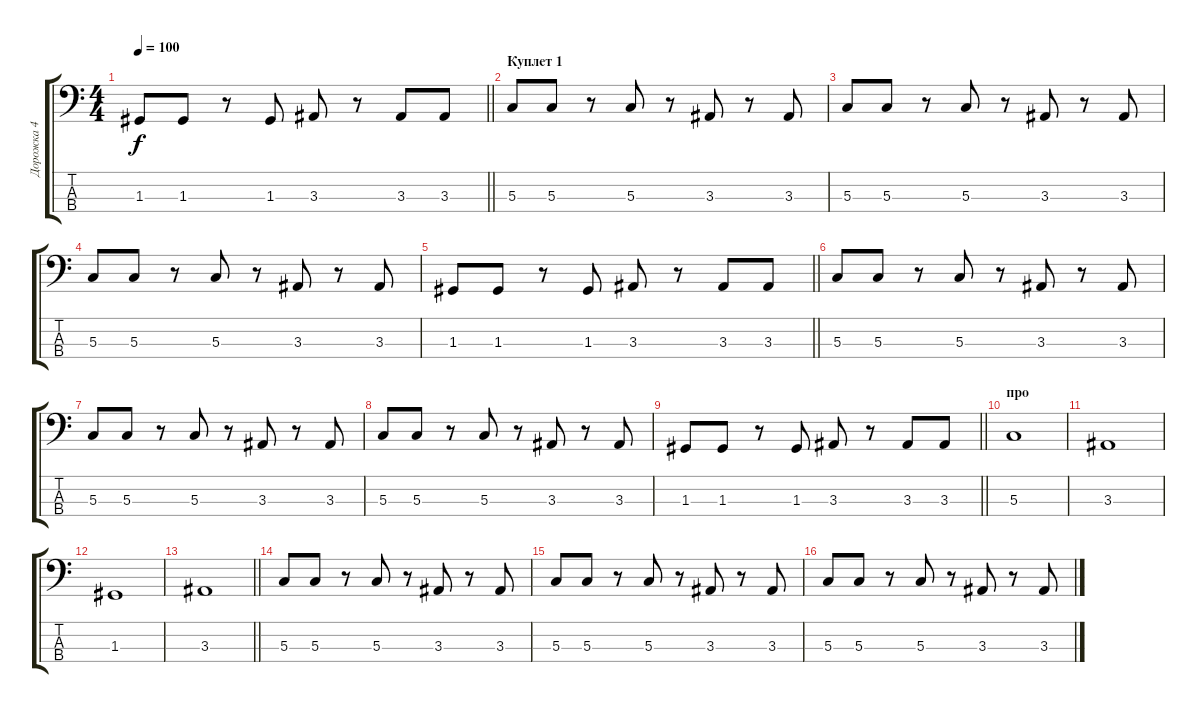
\track ("Дорожка 4" "Дорожка 4") {instrument electricbassfinger}
\staff {score tabs}
\tuning (F2 C2 G1 C1) {hide}
\ts (4 4)
\tempo 100
\clef f4
\barLineRight lightlight
\ks c
1.3.8{dy f} 1.3.8 r.8 1.3.8 3.3.8 r.8 3.3.8 3.3.8 |
\section ("" "Куплет 1")
5.3.8 5.3.8 r.8 5.3.8 r.8 3.3.8 r.8 3.3.8 |
5.3.8 5.3.8 r.8 5.3.8 r.8 3.3.8 r.8 3.3.8 |
5.3.8 5.3.8 r.8 5.3.8 r.8 3.3.8 r.8 3.3.8 |
\barLineRight lightlight
1.3.8 1.3.8 r.8 1.3.8 3.3.8 r.8 3.3.8 3.3.8 |
5.3.8 5.3.8 r.8 5.3.8 r.8 3.3.8 r.8 3.3.8 |
5.3.8 5.3.8 r.8 5.3.8 r.8 3.3.8 r.8 3.3.8 |
5.3.8 5.3.8 r.8 5.3.8 r.8 3.3.8 r.8 3.3.8 |
\barLineRight lightlight
1.3.8 1.3.8 r.8 1.3.8 3.3.8 r.8 3.3.8 3.3.8 |
\section ("" "про")
5.3.1 |
3.3.1 |
1.3.1 |
\barLineRight lightlight
3.3.1 |
5.3.8 5.3.8 r.8 5.3.8 r.8 3.3.8 r.8 3.3.8 |
5.3.8 5.3.8 r.8 5.3.8 r.8 3.3.8 r.8 3.3.8 |
5.3.8 5.3.8 r.8 5.3.8 r.8 3.3.8 r.8 3.3.8
